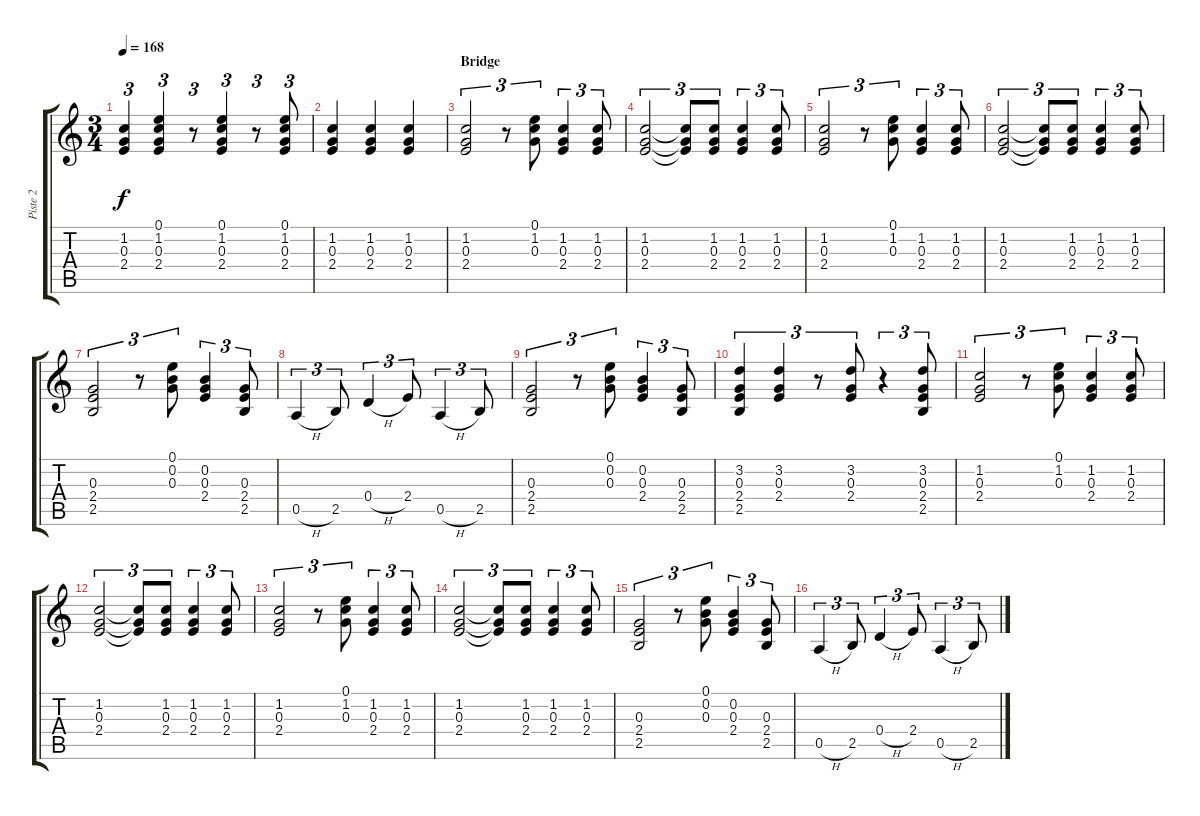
\track ("Piste 2" "Piste 2") {instrument acousticguitarsteel}
\staff {score tabs}
\tuning (E4 B3 G3 D3 A2 E2) {hide}
\ts (3 4)
\tempo 168
\clef g2
\ks c
(1.2 0.3 2.4).4{tu (3 2) dy f} (0.1 1.2 0.3 2.4).4{tu (3 2)} r.8{tu (3 2)} (0.1 1.2 0.3 2.4).4{tu (3 2)} r.8{tu (3 2)} (0.1 1.2 0.3 2.4).8{tu (3 2)} |
(1.2 0.3 2.4).4 (1.2 0.3 2.4).4 (1.2 0.3 2.4).4 |
\section ("" "Bridge")
(1.2 0.3 2.4).2{tu (3 2)} r.8{tu (3 2)} (0.1 1.2 0.3).8{tu (3 2)} (1.2 0.3 2.4).4{tu (3 2)} (1.2 0.3 2.4).8{tu (3 2)} |
(1.2 0.3 2.4).2{tu (3 2)} (1.2{t} 0.3{t} 2.4{t}).8{tu (3 2)} (1.2 0.3 2.4).8{tu (3 2)} (1.2 0.3 2.4).4{tu (3 2)} (1.2 0.3 2.4).8{tu (3 2)} |
(1.2 0.3 2.4).2{tu (3 2)} r.8{tu (3 2)} (0.1 1.2 0.3).8{tu (3 2)} (1.2 0.3 2.4).4{tu (3 2)} (1.2 0.3 2.4).8{tu (3 2)} |
(1.2 0.3 2.4).2{tu (3 2)} (1.2{t} 0.3{t} 2.4{t}).8{tu (3 2)} (1.2 0.3 2.4).8{tu (3 2)} (1.2 0.3 2.4).4{tu (3 2)} (1.2 0.3 2.4).8{tu (3 2)} |
(0.3 2.4 2.5).2{tu (3 2)} r.8{tu (3 2)} (0.1 0.2 0.3).8{tu (3 2)} (0.2 0.3 2.4).4{tu (3 2)} (0.3 2.4 2.5).8{tu (3 2)} |
0.5{h}.4{tu (3 2)} 2.5.8{tu (3 2)} 0.4{h}.4{tu (3 2)} 2.4.8{tu (3 2)} 0.5{h}.4{tu (3 2)} 2.5.8{tu (3 2)} |
(0.3 2.4 2.5).2{tu (3 2)} r.8{tu (3 2)} (0.1 0.2 0.3).8{tu (3 2)} (0.2 0.3 2.4).4{tu (3 2)} (0.3 2.4 2.5).8{tu (3 2)} |
(3.2 0.3 2.4 2.5).4{tu (3 2)} (3.2 0.3 2.4).4{tu (3 2)} r.8{tu (3 2)} (3.2 0.3 2.4).8{tu (3 2)} r.4{tu (3 2)} (3.2 0.3 2.4 2.5).8{tu (3 2)} |
(1.2 0.3 2.4).2{tu (3 2)} r.8{tu (3 2)} (0.1 1.2 0.3).8{tu (3 2)} (1.2 0.3 2.4).4{tu (3 2)} (1.2 0.3 2.4).8{tu (3 2)} |
(1.2 0.3 2.4).2{tu (3 2)} (1.2{t} 0.3{t} 2.4{t}).8{tu (3 2)} (1.2 0.3 2.4).8{tu (3 2)} (1.2 0.3 2.4).4{tu (3 2)} (1.2 0.3 2.4).8{tu (3 2)} |
(1.2 0.3 2.4).2{tu (3 2)} r.8{tu (3 2)} (0.1 1.2 0.3).8{tu (3 2)} (1.2 0.3 2.4).4{tu (3 2)} (1.2 0.3 2.4).8{tu (3 2)} |
(1.2 0.3 2.4).2{tu (3 2)} (1.2{t} 0.3{t} 2.4{t}).8{tu (3 2)} (1.2 0.3 2.4).8{tu (3 2)} (1.2 0.3 2.4).4{tu (3 2)} (1.2 0.3 2.4).8{tu (3 2)} |
(0.3 2.4 2.5).2{tu (3 2)} r.8{tu (3 2)} (0.1 0.2 0.3).8{tu (3 2)} (0.2 0.3 2.4).4{tu (3 2)} (0.3 2.4 2.5).8{tu (3 2)} |
0.5{h}.4{tu (3 2)} 2.5.8{tu (3 2)} 0.4{h}.4{tu (3 2)} 2.4.8{tu (3 2)} 0.5{h}.4{tu (3 2)} 2.5.8{tu (3 2)}
